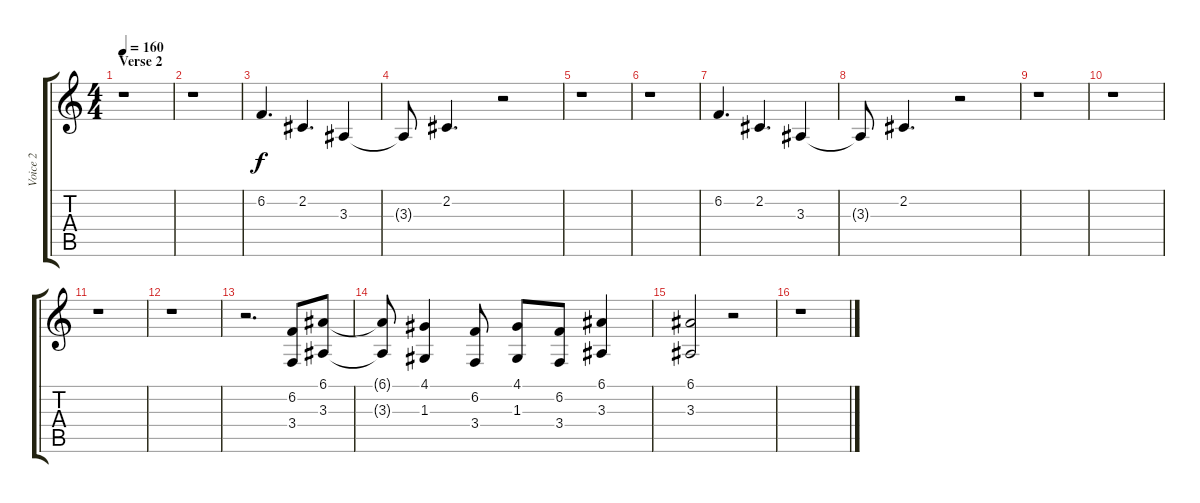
\track ("Voice 2" "Voice 2") {instrument cello}
\staff {score tabs}
\tuning (E4 B3 G3 D3 A2 E2) {hide}
\ts (4 4)
\section ("" "Verse 2")
\tempo 160
\clef g2
\ks c
r.1{dy f} |
r.1 |
6.2.4{d} 2.2.4{d} 3.3.4 |
3.3{t}.8 2.2.4{d} r.2 |
r.1 |
r.1 |
6.2.4{d} 2.2.4{d} 3.3.4 |
3.3{t}.8 2.2.4{d} r.2 |
r.1 |
r.1 |
r.1 |
r.1 |
r.2{d} (6.2 3.4).8 (6.1 3.3).8 |
(6.1{t} 3.3{t}).8 (4.1 1.3).4 (6.2 3.4).8 (4.1 1.3).8 (6.2 3.4).8 (6.1 3.3).4 |
(6.1 3.3).2 r.2 |
r.1
